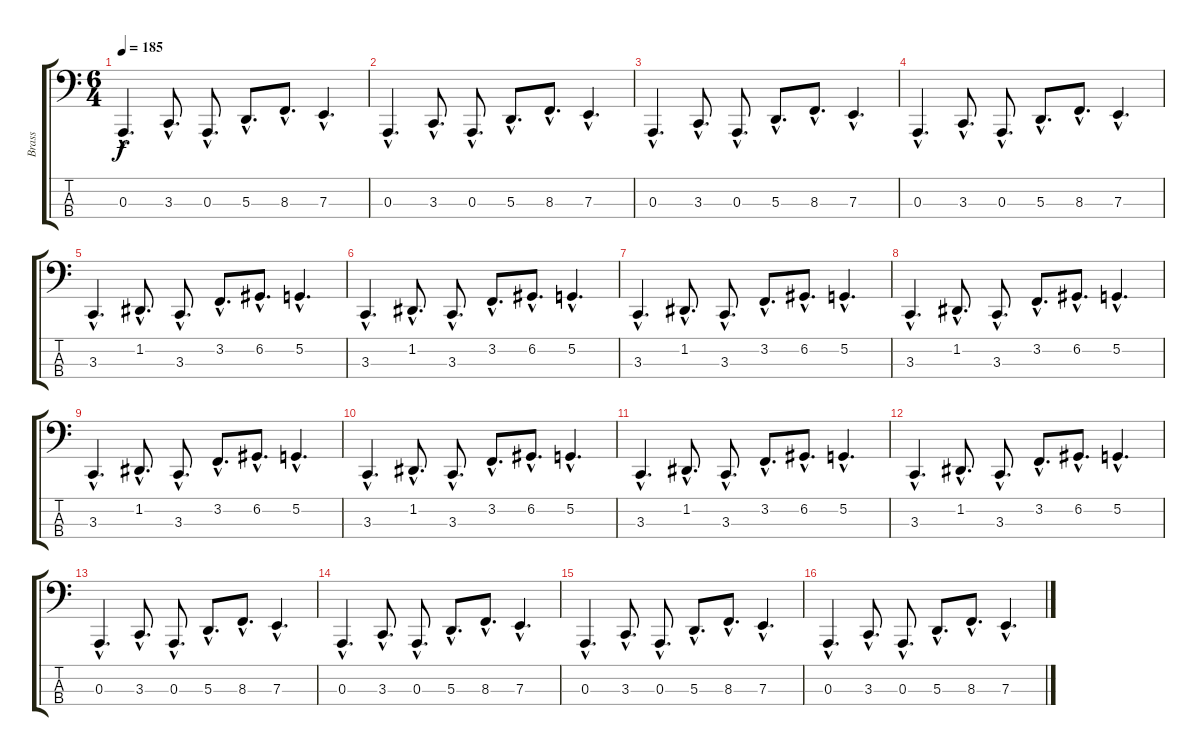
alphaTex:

\track ("Brass" "Brass") {instrument synthbrass1}
\staff {score tabs}
\tuning (G2 D2 A1 E1) {hide}
\ts (6 4)
\tempo 185
\clef f4
\ks c
0.3{hac}.4{d dy f} 3.3{hac}.8{d} 0.3{hac}.8{d} 5.3{hac}.8{d} 8.3{hac}.8{d} 7.3{hac}.4{d} |
0.3{hac}.4{d} 3.3{hac}.8{d} 0.3{hac}.8{d} 5.3{hac}.8{d} 8.3{hac}.8{d} 7.3{hac}.4{d} |
0.3{hac}.4{d} 3.3{hac}.8{d} 0.3{hac}.8{d} 5.3{hac}.8{d} 8.3{hac}.8{d} 7.3{hac}.4{d} |
0.3{hac}.4{d} 3.3{hac}.8{d} 0.3{hac}.8{d} 5.3{hac}.8{d} 8.3{hac}.8{d} 7.3{hac}.4{d} |
3.3{hac}.4{d} 1.2{hac}.8{d} 3.3{hac}.8{d} 3.2{hac}.8{d} 6.2{hac}.8{d} 5.2{hac}.4{d} |
3.3{hac}.4{d} 1.2{hac}.8{d} 3.3{hac}.8{d} 3.2{hac}.8{d} 6.2{hac}.8{d} 5.2{hac}.4{d} |
3.3{hac}.4{d} 1.2{hac}.8{d} 3.3{hac}.8{d} 3.2{hac}.8{d} 6.2{hac}.8{d} 5.2{hac}.4{d} |
3.3{hac}.4{d} 1.2{hac}.8{d} 3.3{hac}.8{d} 3.2{hac}.8{d} 6.2{hac}.8{d} 5.2{hac}.4{d} |
3.3{hac}.4{d} 1.2{hac}.8{d} 3.3{hac}.8{d} 3.2{hac}.8{d} 6.2{hac}.8{d} 5.2{hac}.4{d} |
3.3{hac}.4{d} 1.2{hac}.8{d} 3.3{hac}.8{d} 3.2{hac}.8{d} 6.2{hac}.8{d} 5.2{hac}.4{d} |
3.3{hac}.4{d} 1.2{hac}.8{d} 3.3{hac}.8{d} 3.2{hac}.8{d} 6.2{hac}.8{d} 5.2{hac}.4{d} |
3.3{hac}.4{d} 1.2{hac}.8{d} 3.3{hac}.8{d} 3.2{hac}.8{d} 6.2{hac}.8{d} 5.2{hac}.4{d} |
0.3{hac}.4{d} 3.3{hac}.8{d} 0.3{hac}.8{d} 5.3{hac}.8{d} 8.3{hac}.8{d} 7.3{hac}.4{d} |
0.3{hac}.4{d} 3.3{hac}.8{d} 0.3{hac}.8{d} 5.3{hac}.8{d} 8.3{hac}.8{d} 7.3{hac}.4{d} |
0.3{hac}.4{d} 3.3{hac}.8{d} 0.3{hac}.8{d} 5.3{hac}.8{d} 8.3{hac}.8{d} 7.3{hac}.4{d} |
0.3{hac}.4{d} 3.3{hac}.8{d} 0.3{hac}.8{d} 5.3{hac}.8{d} 8.3{hac}.8{d} 7.3{hac}.4{d}
